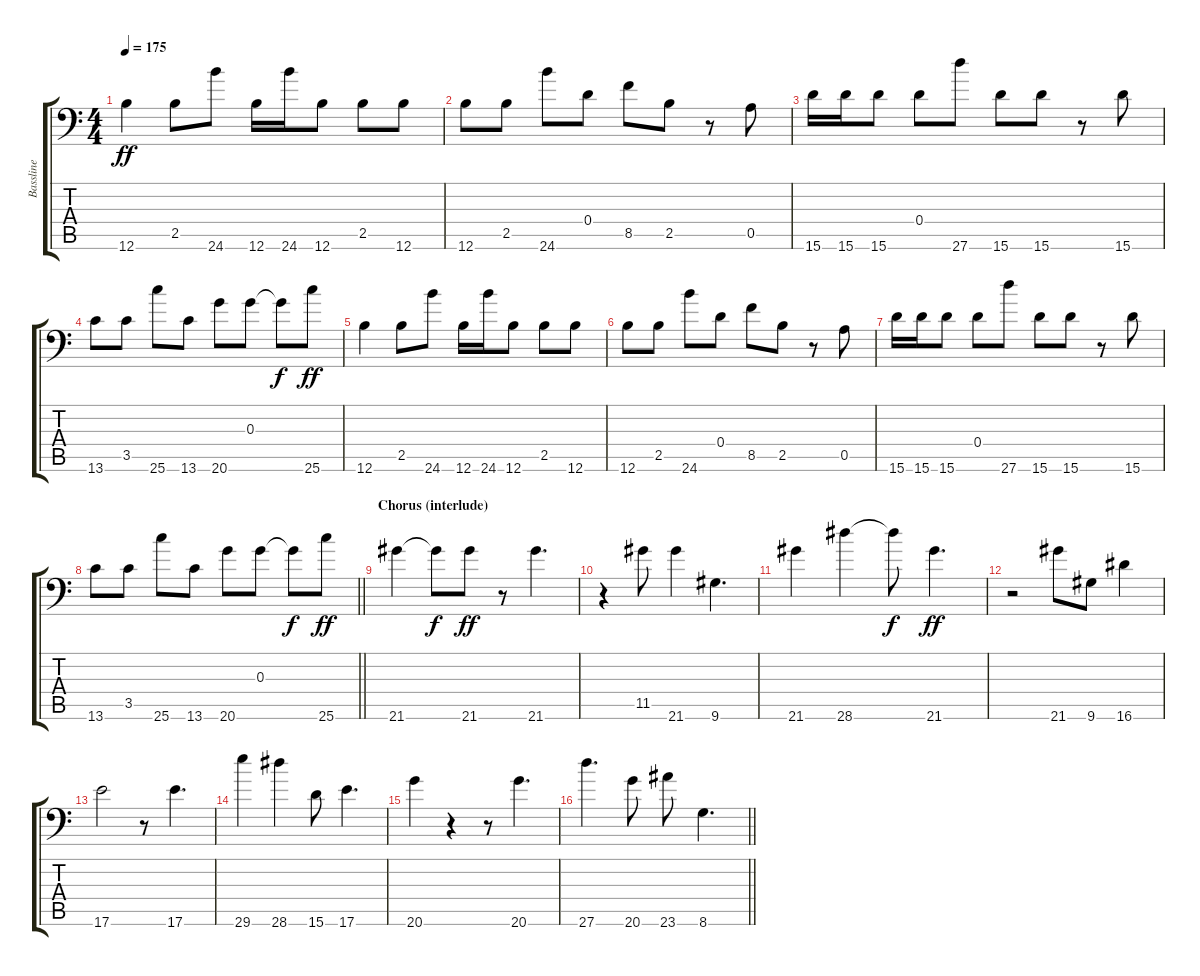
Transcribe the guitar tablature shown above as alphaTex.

\track ("Bassline" "Bassline") {instrument synthbass1}
\staff {score tabs}
\tuning (D6 B3 G3 D3 A2 B-1) {hide}
\ts (4 4)
\tempo 175
\clef f4
\ks c
12.6.4{dy ff} 2.5.8 24.6.8 12.6.16 24.6.16 12.6.8 2.5.8 12.6.8 |
12.6.8 2.5.8 24.6.8 0.4.8 8.5.8 2.5.8 r.8 0.5.8 |
15.6.16 15.6.16 15.6.8 0.4.8 27.6.8 15.6.8 15.6.8 r.8 15.6.8 |
13.6.8 3.5.8 25.6.8 13.6.8 20.6.8 0.3.8 0.3{t}.8{dy f} 25.6.8{dy ff} |
12.6.4 2.5.8 24.6.8 12.6.16 24.6.16 12.6.8 2.5.8 12.6.8 |
12.6.8 2.5.8 24.6.8 0.4.8 8.5.8 2.5.8 r.8 0.5.8 |
15.6.16 15.6.16 15.6.8 0.4.8 27.6.8 15.6.8 15.6.8 r.8 15.6.8 |
\barLineRight lightlight
13.6.8 3.5.8 25.6.8 13.6.8 20.6.8 0.3.8 0.3{t}.8{dy f} 25.6.8{dy ff} |
\section ("" "Chorus (interlude)")
21.6.4 21.6{t}.8{dy f} 21.6.8{dy ff} r.8 21.6.4{d} |
r.4 11.5.8 21.6.4 9.6.4{d} |
21.6.4 28.6.4 28.6{t}.8{dy f} 21.6.4{d dy ff} |
r.2 21.6.8 9.6.8 16.6.4 |
17.6.2 r.8 17.6.4{d} |
29.6.4 28.6.4 15.6.8 17.6.4{d} |
20.6.4 r.4 r.8 20.6.4{d} |
\barLineRight lightlight
27.6.4{d} 20.6.8 23.6.8 8.6.4{d}
